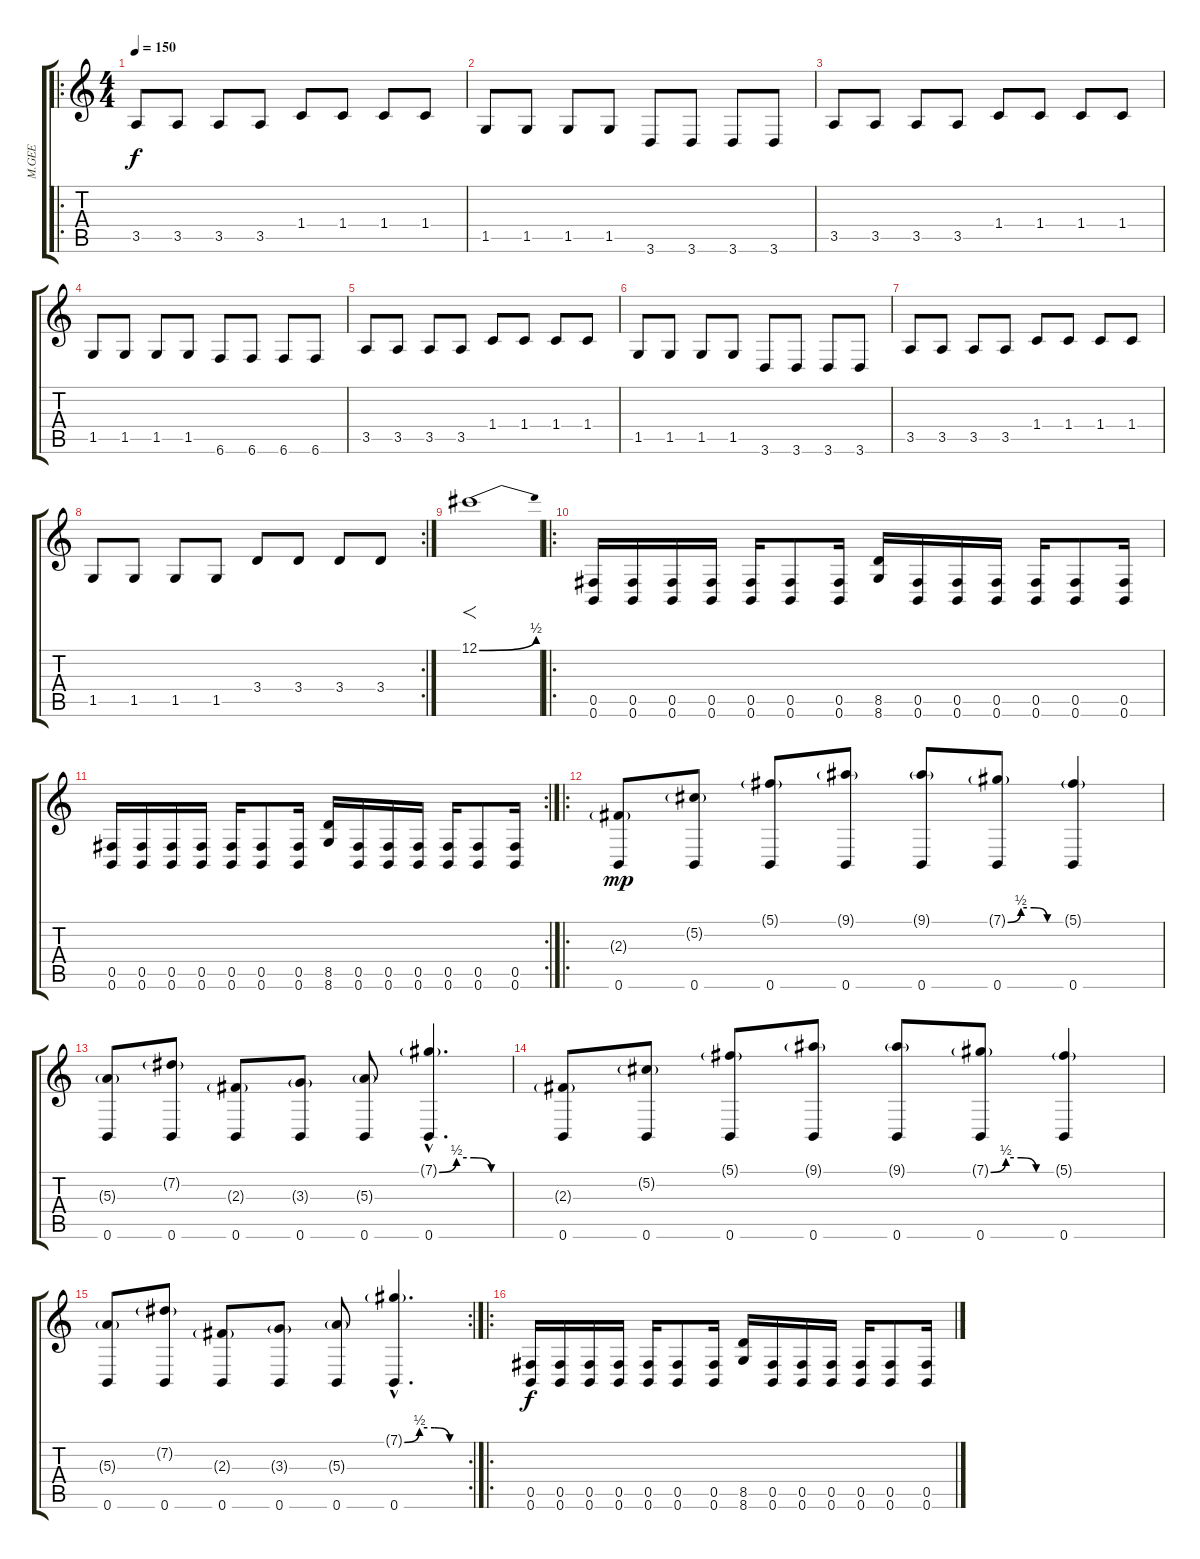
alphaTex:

\track ("M.GEE" "M.GEE") {instrument distortionguitar}
\staff {score tabs}
\tuning (Db4 Ab3 E3 B2 Gb2 B1) {hide}
\ro
\ts (4 4)
\tempo 150
\clef g2
\ks c
3.5.8{dy f} 3.5.8 3.5.8 3.5.8 1.4.8 1.4.8 1.4.8 1.4.8 |
1.5.8 1.5.8 1.5.8 1.5.8 3.6.8 3.6.8 3.6.8 3.6.8 |
3.5.8 3.5.8 3.5.8 3.5.8 1.4.8 1.4.8 1.4.8 1.4.8 |
1.5.8 1.5.8 1.5.8 1.5.8 6.6.8 6.6.8 6.6.8 6.6.8 |
3.5.8 3.5.8 3.5.8 3.5.8 1.4.8 1.4.8 1.4.8 1.4.8 |
1.5.8 1.5.8 1.5.8 1.5.8 3.6.8 3.6.8 3.6.8 3.6.8 |
3.5.8 3.5.8 3.5.8 3.5.8 1.4.8 1.4.8 1.4.8 1.4.8 |
\rc 2
1.5.8 1.5.8 1.5.8 1.5.8 3.4.8 3.4.8 3.4.8 3.4.8 |
12.1{be (bend 0 0 60 2)}.1{f} |
\ro
(0.5 0.6).16 (0.5 0.6).16 (0.5 0.6).16 (0.5 0.6).16 (0.5 0.6).16 (0.5 0.6).8 (0.5 0.6).16 (8.5 8.6).16 (0.5 0.6).16 (0.5 0.6).16 (0.5 0.6).16 (0.5 0.6).16 (0.5 0.6).8 (0.5 0.6).16 |
\rc 2
(0.5 0.6).16 (0.5 0.6).16 (0.5 0.6).16 (0.5 0.6).16 (0.5 0.6).16 (0.5 0.6).8 (0.5 0.6).16 (8.5 8.6).16 (0.5 0.6).16 (0.5 0.6).16 (0.5 0.6).16 (0.5 0.6).16 (0.5 0.6).8 (0.5 0.6).16 |
\ro
(2.3{g} 0.6).8{dy mp} (5.2{g} 0.6).8 (5.1{g} 0.6).8 (9.1{g} 0.6).8 (9.1{g} 0.6).8 (7.1{be (custom 0 0 15 2 30 2 45 0 60 0) g} 0.6).8 (5.1{g} 0.6).4 |
(5.3{g} 0.6).8 (7.2{g} 0.6).8 (2.3{g} 0.6).8 (3.3{g} 0.6).8 (5.3{g} 0.6).8 (7.1{be (custom 0 0 15 2 30 2 45 0 60 0) g hac} 0.6{hac}).4{d} |
(2.3{g} 0.6).8 (5.2{g} 0.6).8 (5.1{g} 0.6).8 (9.1{g} 0.6).8 (9.1{g} 0.6).8 (7.1{be (custom 0 0 15 2 30 2 45 0 60 0) g} 0.6).8 (5.1{g} 0.6).4 |
\rc 2
(5.3{g} 0.6).8 (7.2{g} 0.6).8 (2.3{g} 0.6).8 (3.3{g} 0.6).8 (5.3{g} 0.6).8 (7.1{be (custom 0 0 15 2 30 2 45 0 60 0) g hac} 0.6{hac}).4{d} |
\ro
(0.5 0.6).16{dy f} (0.5 0.6).16 (0.5 0.6).16 (0.5 0.6).16 (0.5 0.6).16 (0.5 0.6).8 (0.5 0.6).16 (8.5 8.6).16 (0.5 0.6).16 (0.5 0.6).16 (0.5 0.6).16 (0.5 0.6).16 (0.5 0.6).8 (0.5 0.6).16
